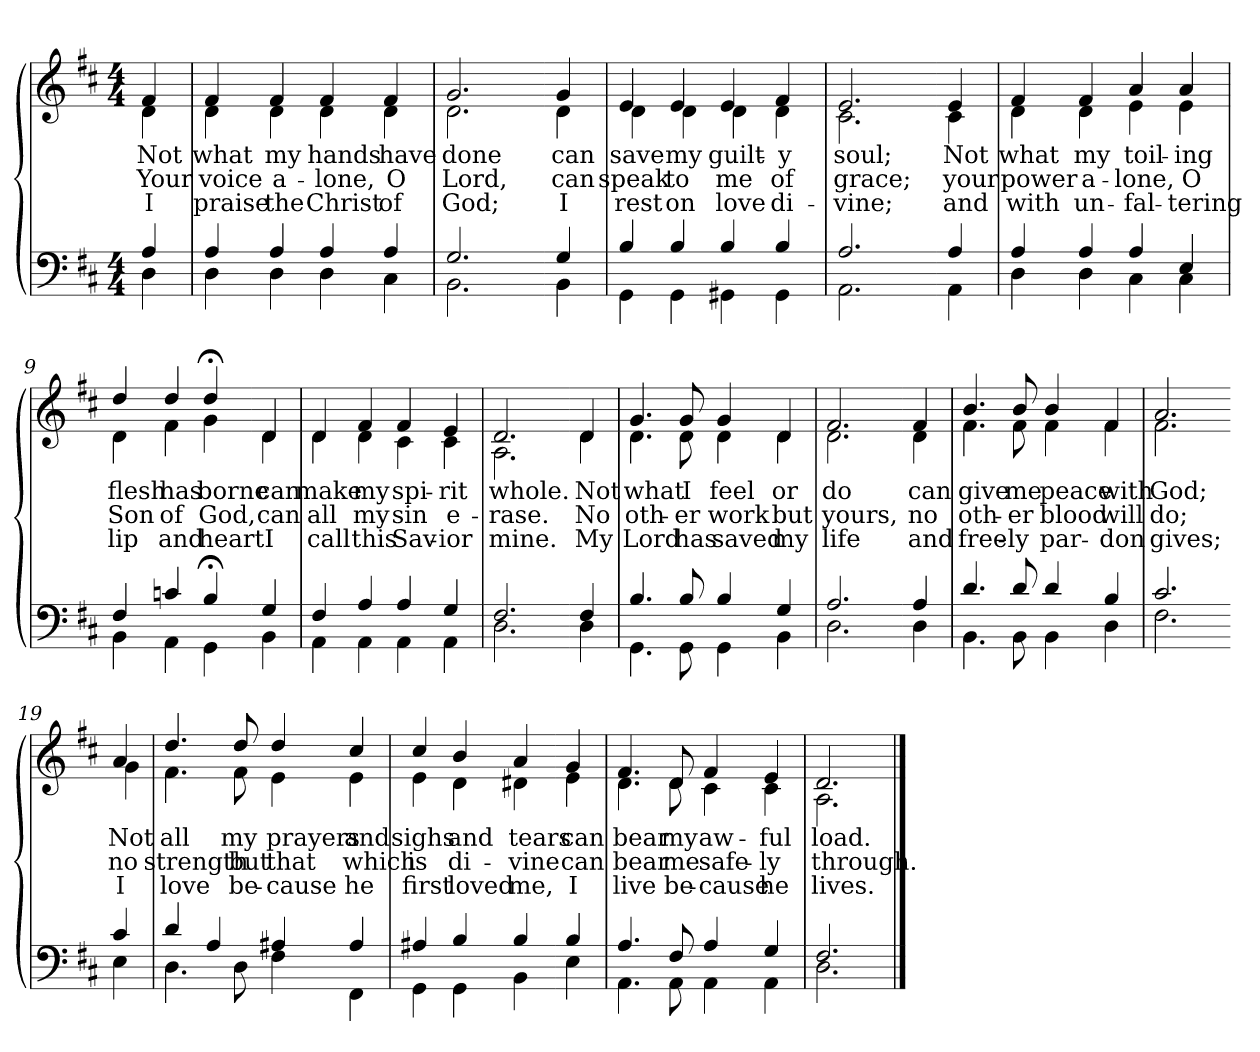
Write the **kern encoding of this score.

**kern	**kern	**text	**text	**text
*part2	*part1	*part1	*part1	*part1
*staff2	*staff1	*staff1	*staff1	*staff1
*clefF4	*clefG2	*	*	*
*k[f#c#]	*k[f#c#]	*	*	*
*M4/4	*M4/4	*	*	*
=1	=1	=1	=1	=1
*^	*	*	*	*
!	!	!LO:TX:b:i:t=Verse	!	!	!
!	!	!	!LO:LY:b	!LO:LY:b	!LO:LY:b
*	*	*^	*	*	*
4A/	4D\	4f#/	4d\	Not	Your	I
=2	=2	=2	=2	=2	=2	=2
!	!	!	!	!LO:LY:b	!LO:LY:b	!LO:LY:b
4A/	4D\	4f#/	4d\	what	voice	praise
!	!	!	!	!LO:LY:b	!LO:LY:b	!LO:LY:b
4A/	4D\	4f#/	4d\	my	a-	the
!	!	!	!	!LO:LY:b	!LO:LY:b	!LO:LY:b
4A/	4D\	4f#/	4d\	hands	-lone,	Christ
!	!	!	!	!LO:LY:b	!LO:LY:b	!LO:LY:b
4A/	4C#\	4f#/	4d\	have	O	of
=3	=3	=3	=3	=3	=3	=3
!	!	!	!	!LO:LY:b	!LO:LY:b	!LO:LY:b
2.G/	2.BB\	2.g/	2.d\	done	Lord,	God;
!!LO:LB:g=z	!!
=4-	=4-	=4-	=4-	=4-	=4-	=4-
!	!	!	!	!LO:LY:b	!LO:LY:b	!LO:LY:b
4G/	4BB\	4g/	4d\	can	can	I
=5	=5	=5	=5	=5	=5	=5
!	!	!	!	!LO:LY:b	!LO:LY:b	!LO:LY:b
4B/	4GG\	4e/	4d\	save	speak	rest
!	!	!	!	!LO:LY:b	!LO:LY:b	!LO:LY:b
4B/	4GG\	4e/	4d\	my	to	on
!	!	!	!	!LO:LY:b	!LO:LY:b	!LO:LY:b
4B/	4GG#X\	4e/	4d\	guilt-	me	love
!	!	!	!	!LO:LY:b	!LO:LY:b	!LO:LY:b
4B/	4GG#\	4f#/	4d\	-y	of	di-
=6	=6	=6	=6	=6	=6	=6
!	!	!	!	!LO:LY:b	!LO:LY:b	!LO:LY:b
2.A/	2.AA\	2.e/	2.c#\	soul;	grace;	-vine;
!!LO:LB:g=z	!!
=7-	=7-	=7-	=7-	=7-	=7-	=7-
!	!	!	!	!LO:LY:b	!LO:LY:b	!LO:LY:b
4A/	4AA\	4e/	4c#\	Not	your	and
=8	=8	=8	=8	=8	=8	=8
!	!	!	!	!LO:LY:b	!LO:LY:b	!LO:LY:b
4A/	4D\	4f#/	4d\	what	power	with
!	!	!	!	!LO:LY:b	!LO:LY:b	!LO:LY:b
4A/	4D\	4f#/	4d\	my	a-	un-
!	!	!	!	!LO:LY:b	!LO:LY:b	!LO:LY:b
4A/	4C#\	4a/	4e\	toil-	-lone,	-fal-
!	!	!	!	!LO:LY:b	!LO:LY:b	!LO:LY:b
4E/	4C#\	4a/	4e\	-ing	O	-tering
=9	=9	=9	=9	=9	=9	=9
!	!	!	!	!LO:LY:b	!LO:LY:b	!LO:LY:b
4F#/	4BB\	4dd/	4d\	flesh	Son	lip
!	!	!	!	!LO:LY:b	!LO:LY:b	!LO:LY:b
4cn/	4AA\	4dd/	4f#\	has	of	and
!	!	!	!	!LO:LY:b	!LO:LY:b	!LO:LY:b
4B;</	4GG\	4dd;</	4g\	borne	God,	heart
!!LO:LB:g=z	!!
=10-	=10-	=10-	=10-	=10-	=10-	=10-
!	!	!	!	!LO:LY:b	!LO:LY:b	!LO:LY:b
4G/	4BB\	4d/	4d\	can	can	I
=11	=11	=11	=11	=11	=11	=11
!	!	!	!	!LO:LY:b	!LO:LY:b	!LO:LY:b
4F#/	4AA\	4d/	4d\	make	all	call
!	!	!	!	!LO:LY:b	!LO:LY:b	!LO:LY:b
4A/	4AA\	4f#/	4d\	my	my	this
!	!	!	!	!LO:LY:b	!LO:LY:b	!LO:LY:b
4A/	4AA\	4f#/	4c#\	spi-	sin	Sav-
!	!	!	!	!LO:LY:b	!LO:LY:b	!LO:LY:b
4G/	4AA\	4e/	4c#\	-rit	e-	-ior
=12	=12	=12	=12	=12	=12	=12
!	!	!	!	!LO:LY:b	!LO:LY:b	!LO:LY:b
2.F#/	2.D\	2.d/	2.A\	whole.	-rase.	mine.
!!LO:LB:g=z	!!
=13-	=13-	=13-	=13-	=13-	=13-	=13-
!	!	!	!	!LO:LY:b	!LO:LY:b	!LO:LY:b
4F#/	4D\	4d/	4d\	Not	No	My
=14	=14	=14	=14	=14	=14	=14
!	!	!	!	!LO:LY:b	!LO:LY:b	!LO:LY:b
4.B/	4.GG\	4.g/	4.d\	what	oth-	Lord
!	!	!	!	!LO:LY:b	!LO:LY:b	!LO:LY:b
8B/	8GG\	8g/	8d\	I	-er	has
!	!	!	!	!LO:LY:b	!LO:LY:b	!LO:LY:b
4B/	4GG\	4g/	4d\	feel	work	saved
!	!	!	!	!LO:LY:b	!LO:LY:b	!LO:LY:b
4G/	4BB\	4d/	4d\	or	but	my
=15	=15	=15	=15	=15	=15	=15
!	!	!	!	!LO:LY:b	!LO:LY:b	!LO:LY:b
2.A/	2.D\	2.f#/	2.d\	do	yours,	life
!!LO:LB:g=z	!!
=16-	=16-	=16-	=16-	=16-	=16-	=16-
!	!	!	!	!LO:LY:b	!LO:LY:b	!LO:LY:b
4A/	4D\	4f#/	4d\	can	no	and
=17	=17	=17	=17	=17	=17	=17
!	!	!	!	!LO:LY:b	!LO:LY:b	!LO:LY:b
4.d/	4.BB\	4.b/	4.f#\	give	oth-	free-
!	!	!	!	!LO:LY:b	!LO:LY:b	!LO:LY:b
8d/	8BB\	8b/	8f#\	me	-er	-ly
!	!	!	!	!LO:LY:b	!LO:LY:b	!LO:LY:b
4d/	4BB\	4b/	4f#\	peace	blood	par-
!	!	!	!	!LO:LY:b	!LO:LY:b	!LO:LY:b
4B/	4D\	4f#/	4f#\	with	will	-don
=18	=18	=18	=18	=18	=18	=18
!	!	!	!	!LO:LY:b	!LO:LY:b	!LO:LY:b
2.c#/	2.F#\	2.a/	2.f#\	God;	do;	gives;
!!LO:LB:g=z	!!
=19-	=19-	=19-	=19-	=19-	=19-	=19-
!	!	!	!	!LO:LY:b	!LO:LY:b	!LO:LY:b
4c#/	4E\	4a/	4g\	Not	no	I
=20	=20	=20	=20	=20	=20	=20
!	!	!	!	!LO:LY:b	!LO:LY:b	!LO:LY:b
4d/	4.D\	4.dd/	4.f#\	all	strength	love
4A/	.	.	.	.	.	.
!	!	!	!	!LO:LY:b	!LO:LY:b	!LO:LY:b
.	8D\	8dd/	8f#\	my	but	be-
!	!	!	!	!LO:LY:b	!LO:LY:b	!LO:LY:b
4A#X/	4F#\	4dd/	4e\	prayers	that	-cause
!	!	!	!	!LO:LY:b	!LO:LY:b	!LO:LY:b
4A#/	4FF#\	4cc#/	4e\	and	which	he
=21	=21	=21	=21	=21	=21	=21
!	!	!	!	!LO:LY:b	!LO:LY:b	!LO:LY:b
4A#X/	4GG\	4cc#/	4e\	sighs	is	first
!	!	!	!	!LO:LY:b	!LO:LY:b	!LO:LY:b
4B/	4GG\	4b/	4d\	and	di-	loved
!	!	!	!	!LO:LY:b	!LO:LY:b	!LO:LY:b
4B/	4BB\	4a/	4d#X\	tears	-vine	me,
!!LO:LB:g=z	!!
=22-	=22-	=22-	=22-	=22-	=22-	=22-
!	!	!	!	!LO:LY:b	!LO:LY:b	!LO:LY:b
4B/	4E\	4g/	4e\	can	can	I
=23	=23	=23	=23	=23	=23	=23
!	!	!	!	!LO:LY:b	!LO:LY:b	!LO:LY:b
4.A/	4.AA\	4.f#/	4.d\	bear	bear	live
!	!	!	!	!LO:LY:b	!LO:LY:b	!LO:LY:b
8F#/	8AA\	8d/	8d\	my	me	be-
!	!	!	!	!LO:LY:b	!LO:LY:b	!LO:LY:b
4A/	4AA\	4f#/	4c#\	aw-	safe-	-cause
!	!	!	!	!LO:LY:b	!LO:LY:b	!LO:LY:b
4G/	4AA\	4e/	4c#\	-ful	-ly	he
=24	=24	=24	=24	=24	=24	=24
!	!	!	!	!LO:LY:b	!LO:LY:b	!LO:LY:b
2.F#/	2.D\	2.d/	2.A\	load.	through.	lives.
*v	*v	*	*	*	*	*
*	*v	*v	*	*	*
==	==	==	==	==
*-	*-	*-	*-	*-
